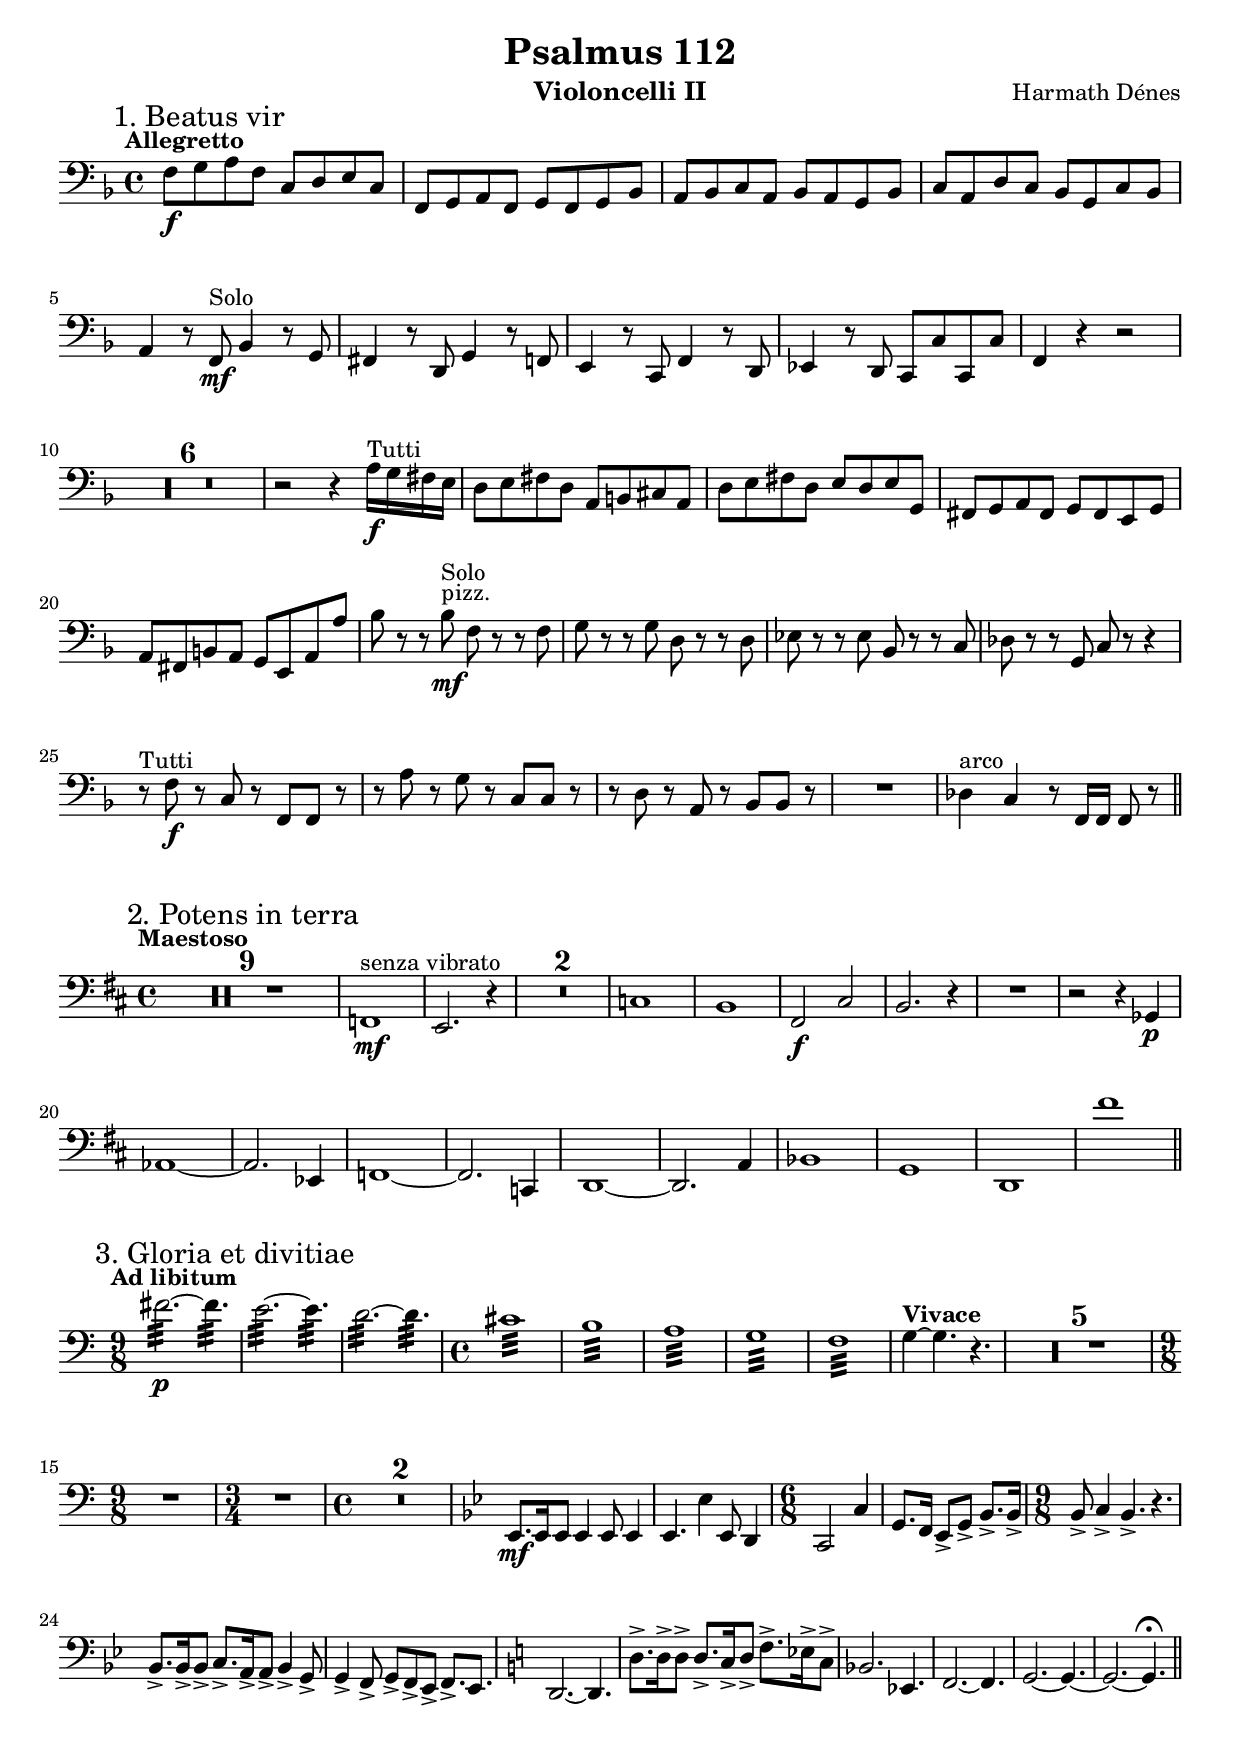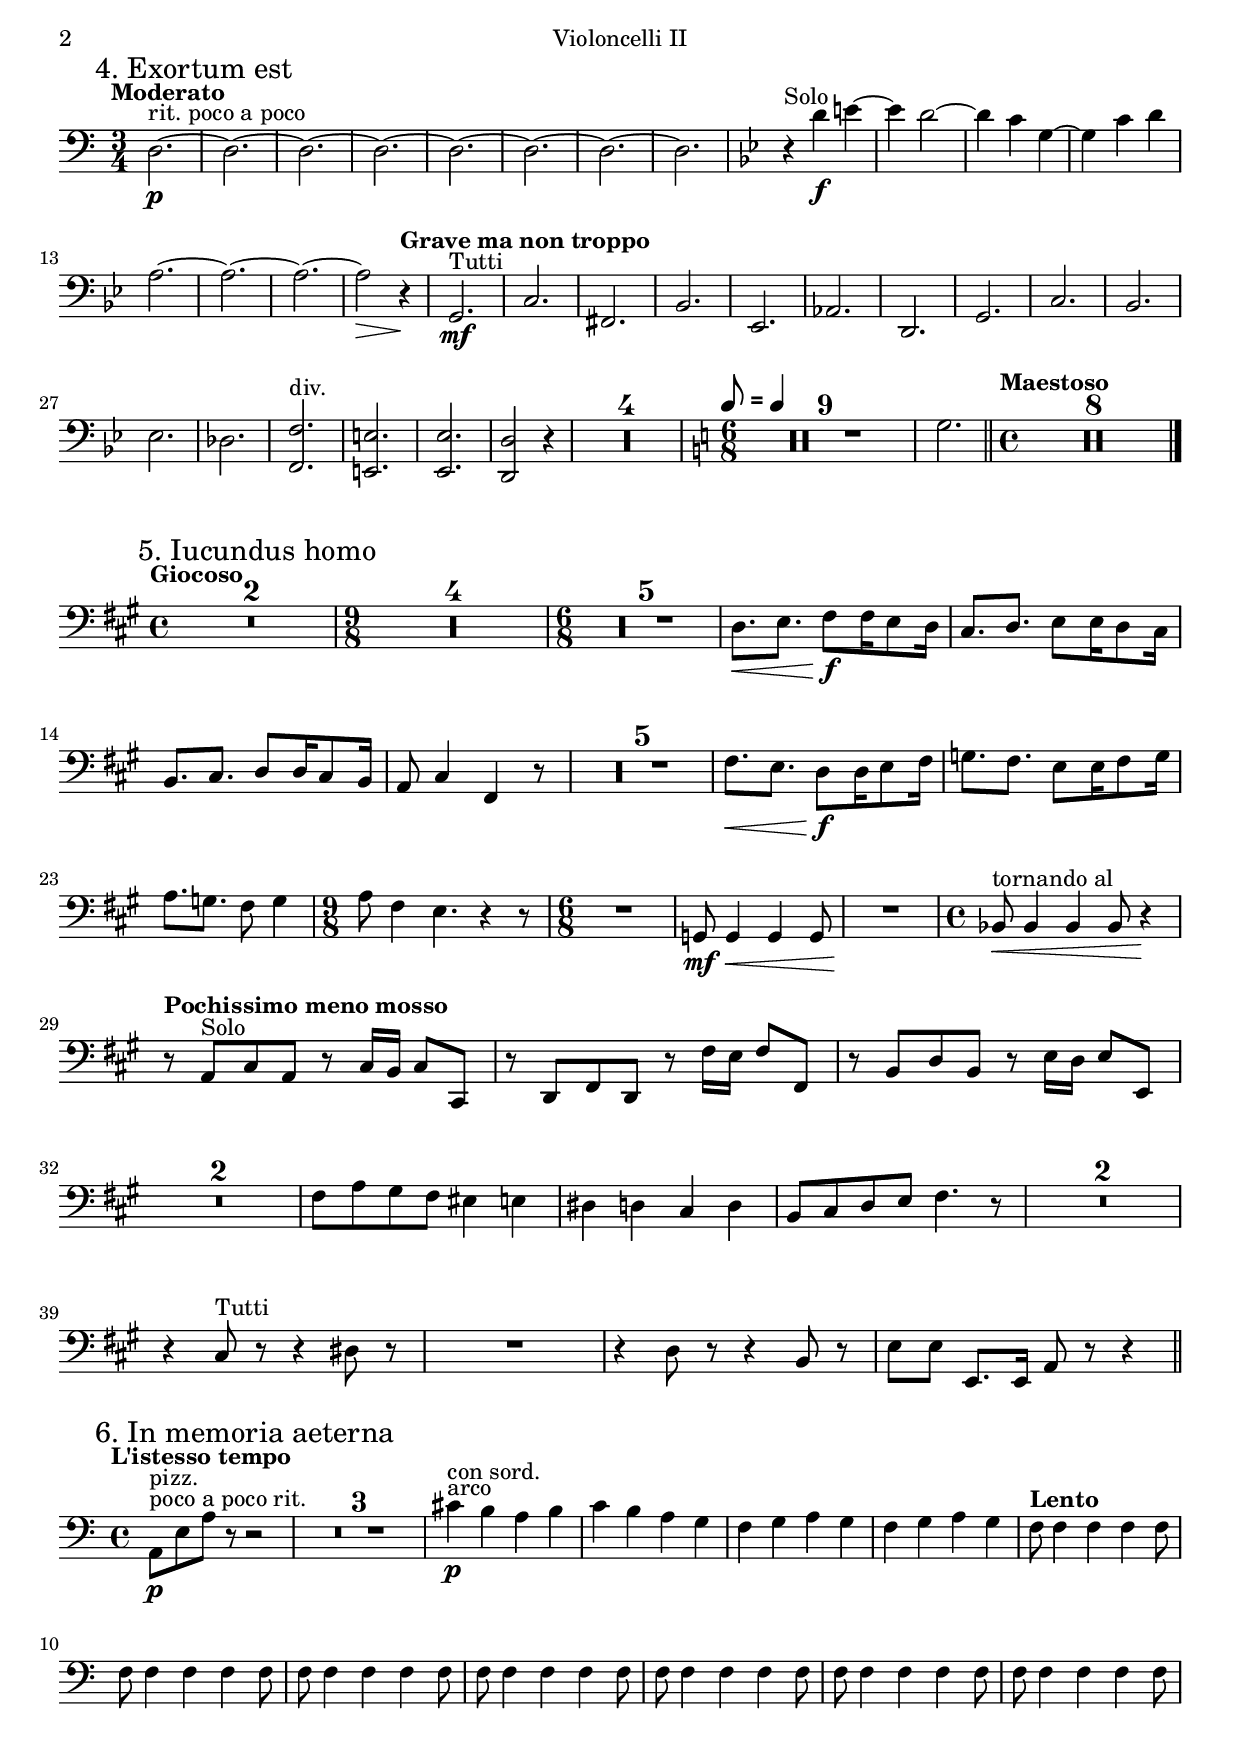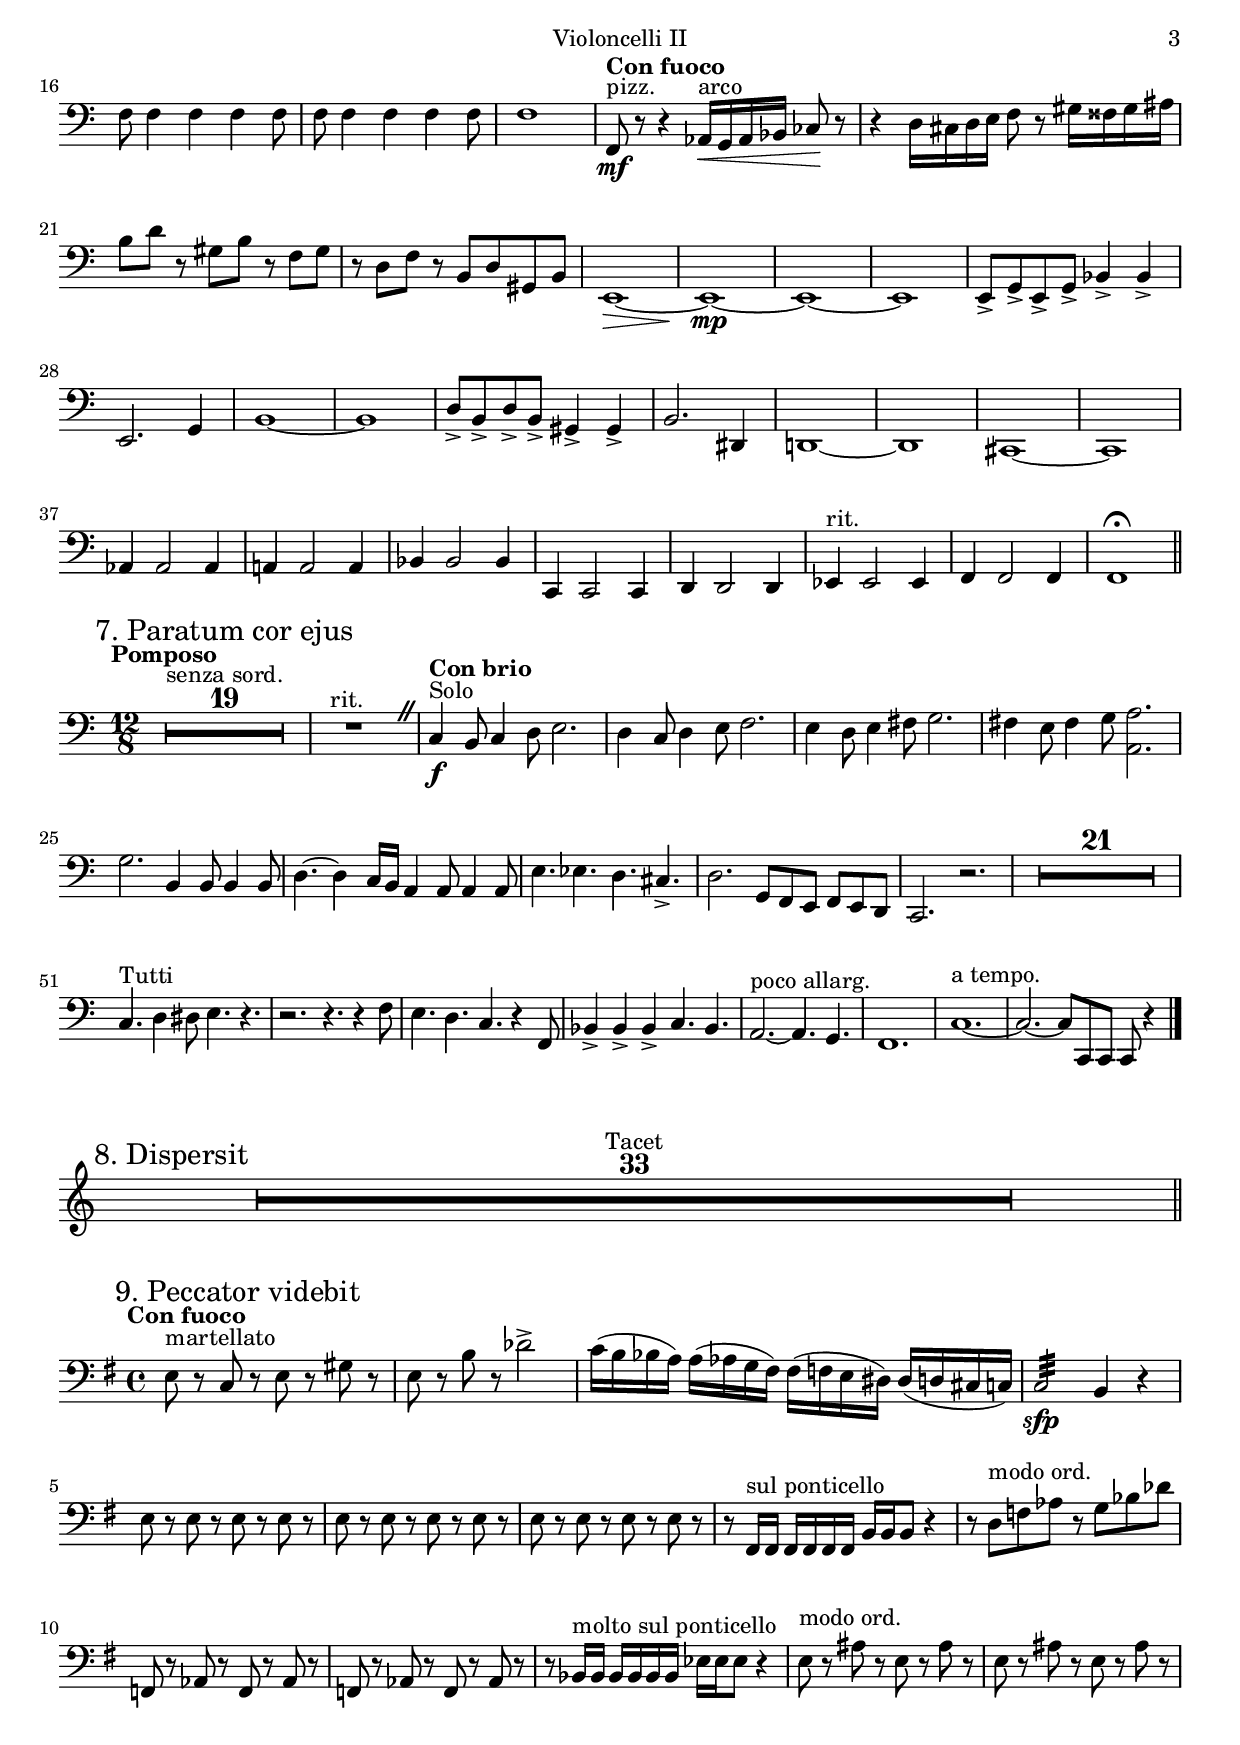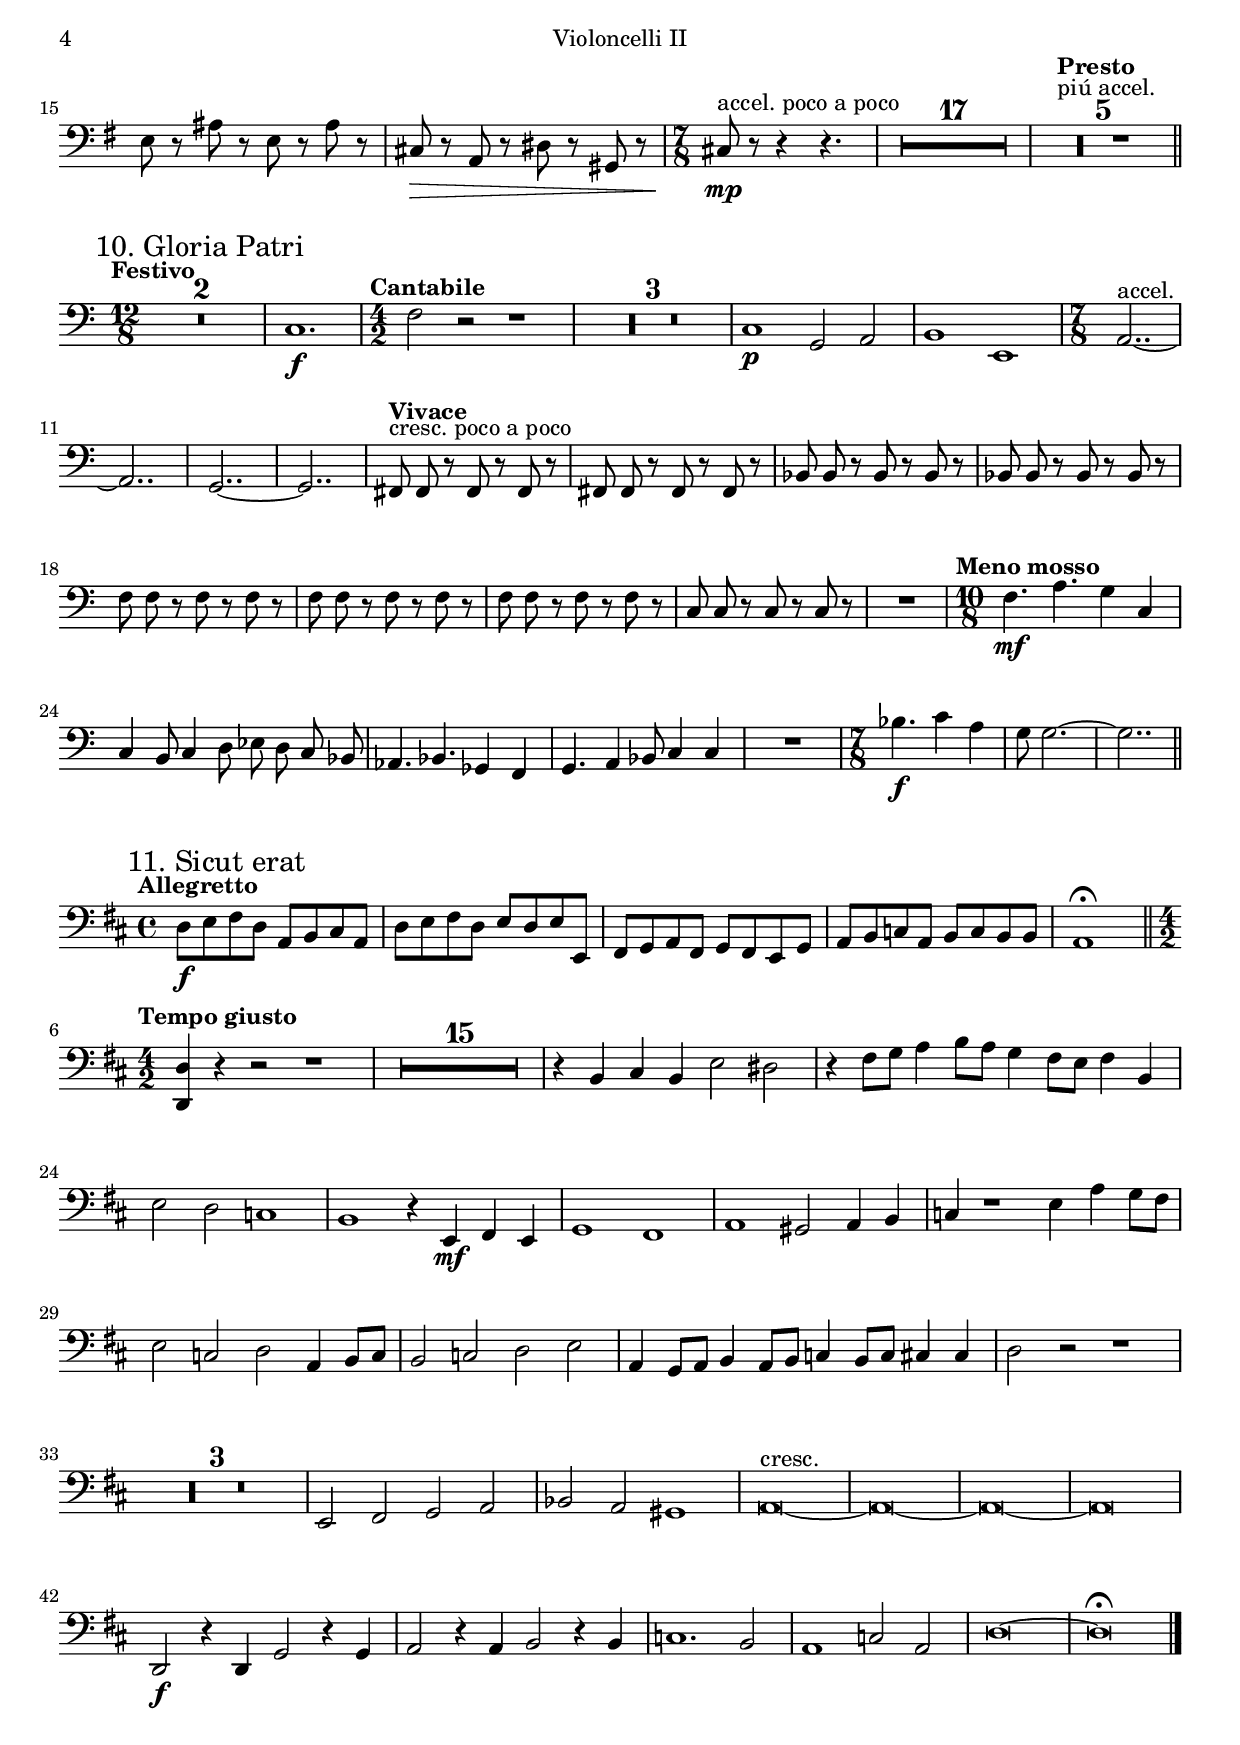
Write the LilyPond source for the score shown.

\include "Common.ily"

\header {
	instrument = "Violoncelli II"
}

\score {
	\new Staff <<
		\AGlobal
		\AVioloncelli
	>>	
}
\score {
	\new Staff <<
		\BGlobal
		\BVioloncelli
	>>	
}
\score {
	\new Staff <<
		\CGlobal
		\CVioloncelli
	>>	
}
\score {
	\new Staff <<
		\DGlobal
		\DVioloncelli
	>>	
}
\score {
	\new Staff <<
		\EGlobal
		\EVioloncelli
	>>	
}
\score {
	\new Staff <<
		\FGlobal
		\FVioloncelliII
	>>	
}
\score {
	\new Staff <<
		\GGlobal
		\GVioloncelli
	>>	
}
\score {
	\new Staff <<
		\HHeader
		\HTacet
	>>	
}
\score {
	\new Staff <<
		\IGlobal
		\IVioloncelli
	>>	
}
\score {
	\new Staff <<
		\JGlobal
		\JVioloncelli
	>>	
}
\score {
	\new Staff <<
		\KGlobal
		\KVioloncelli
	>>	
}